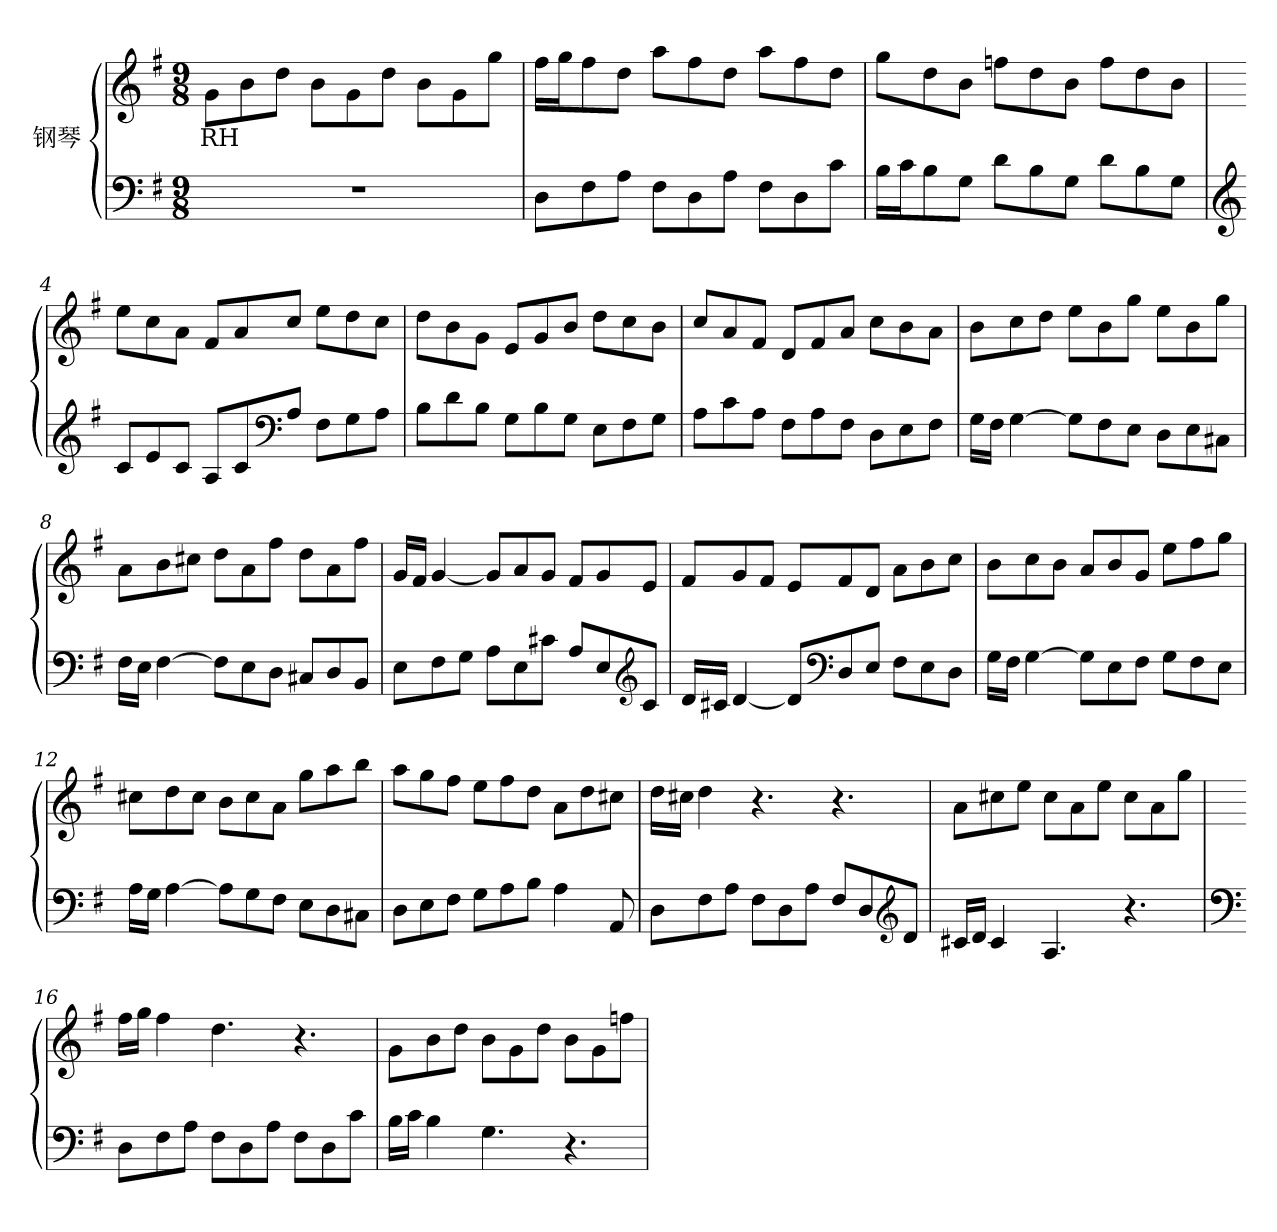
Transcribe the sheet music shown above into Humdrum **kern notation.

**kern	**kern	**text
*part2	*part1	*part1
*staff2	*staff1	*staff1
*I"钢琴	*I"钢琴	*
*clefF4	*clefG2	*
*k[f#]	*k[f#]	*
*M9/8	*M9/8	*
*MM198	*MM198	*
=1	=1	=1
8%9r	8g\L	RH
.	8b\	.
.	8dd\J	.
.	8b\L	.
.	8g\	.
.	8dd\J	.
.	8b\L	.
.	8g\	.
.	8gg\J	.
=2	=2	=2
8D\L	16ff#\LL	.
.	16gg\J	.
8F#\	8ff#\	.
8A\J	8dd\J	.
8F#\L	8aa\L	.
8D\	8ff#\	.
8A\J	8dd\J	.
8F#\L	8aa\L	.
8D\	8ff#\	.
8c\J	8dd\J	.
=3	=3	=3
16B\LL	8gg\L	.
16c\J	.	.
8B\	8dd\	.
8G\J	8b\J	.
8d\L	8ffn\L	.
8B\	8dd\	.
8G\J	8b\J	.
8d\L	8ff\L	.
8B\	8dd\	.
8G\J	8b\J	.
!!LO:LB:g=z
=4	=4	=4
*clefG2	*	*
8c/L	8ee\L	.
8e/	8cc\	.
8c/J	8a\J	.
8A/L	8f#/L	.
8c/	8a/	.
*clefF4	*	*
8A/J	8cc/J	.
8F#\L	8ee\L	.
8G\	8dd\	.
8A\J	8cc\J	.
=5	=5	=5
8B\L	8dd\L	.
8d\	8b\	.
8B\J	8g\J	.
8G\L	8e/L	.
8B\	8g/	.
8G\J	8b/J	.
8E\L	8dd\L	.
8F#\	8cc\	.
8G\J	8b\J	.
=6	=6	=6
8A\L	8cc/L	.
8c\	8a/	.
8A\J	8f#/J	.
8F#\L	8d/L	.
8A\	8f#/	.
8F#\J	8a/J	.
8D\L	8cc\L	.
8E\	8b\	.
8F#\J	8a\J	.
=7	=7	=7
16G\LL	8b\L	.
16F#\JJ	.	.
[4G\	8cc\	.
.	8dd\J	.
8G\L]	8ee\L	.
8F#\	8b\	.
8E\J	8gg\J	.
8D\L	8ee\L	.
8E\	8b\	.
8C#X\J	8gg\J	.
!!LO:LB:g=z
=8	=8	=8
16F#\LL	8a\L	.
16E\JJ	.	.
[4F#\	8b\	.
.	8cc#X\J	.
8F#\L]	8dd\L	.
8E\	8a\	.
8D\J	8ff#\J	.
8C#X/L	8dd\L	.
8D/	8a\	.
8BB/J	8ff#\J	.
=9	=9	=9
8E\L	16g/LL	.
.	16f#/JJ	.
8F#\	[4g/	.
8G\J	.	.
8A\L	8g/L]	.
8E\	8a/	.
8c#X\J	8g/J	.
8A/L	8f#/L	.
8E/	8g/	.
*clefG2	*	*
8c#/J	8e/J	.
=10	=10	=10
16d/LL	8f#/L	.
16c#X/JJ	.	.
[4d/	8g/	.
.	8f#/J	.
8d/L]	8e/L	.
*clefF4	*	*
8D/	8f#/	.
8E/J	8d/J	.
8F#\L	8a\L	.
8E\	8b\	.
8D\J	8cc\J	.
!!LO:LB:g=z
=11	=11	=11
16G\LL	8b\L	.
16F#\JJ	.	.
[4G\	8cc\	.
.	8b\J	.
8G\L]	8a/L	.
8E\	8b/	.
8F#\J	8g/J	.
8G\L	8ee\L	.
8F#\	8ff#\	.
8E\J	8gg\J	.
=12	=12	=12
16A\LL	8cc#X\L	.
16G\JJ	.	.
[4A\	8dd\	.
.	8cc#\J	.
8A\L]	8b\L	.
8G\	8cc#\	.
8F#\J	8a\J	.
8E\L	8gg\L	.
8D\	8aa\	.
8C#X\J	8bb\J	.
=13	=13	=13
8D\L	8aa\L	.
8E\	8gg\	.
8F#\J	8ff#\J	.
8G\L	8ee\L	.
8A\	8ff#\	.
8B\J	8dd\J	.
4A\	8a\L	.
.	8dd\	.
8AA/	8cc#X\J	.
!!LO:LB:g=z
=14	=14	=14
8D\L	16dd\LL	.
.	16cc#X\JJ	.
8F#\	4dd\	.
8A\J	.	.
8F#\L	4.r	.
8D\	.	.
8A\J	.	.
8F#/L	4.r	.
8D/	.	.
*clefG2	*	*
8d/J	.	.
=15	=15	=15
16c#X/LL	8a\L	.
16d/JJ	.	.
4c#/	8cc#X\	.
.	8ee\J	.
4.A/	8cc#\L	.
.	8a\	.
.	8ee\J	.
4.r	8cc#\L	.
.	8a\	.
.	8gg\J	.
=16	=16	=16
*clefF4	*	*
8D\L	16ff#\LL	.
.	16gg\JJ	.
8F#\	4ff#\	.
8A\J	.	.
8F#\L	4.dd\	.
8D\	.	.
8A\J	.	.
8F#\L	4.r	.
8D\	.	.
8c\J	.	.
!!LO:LB:g=z
=17	=17	=17
16B\LL	8g\L	.
16c\JJ	.	.
4B\	8b\	.
.	8dd\J	.
4.G\	8b\L	.
.	8g\	.
.	8dd\J	.
4.r	8b\L	.
.	8g\	.
.	8ffn\J	.
=	=	=
*-	*-	*-
